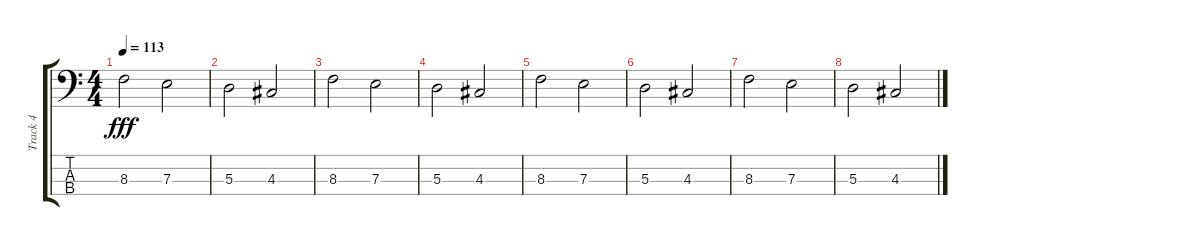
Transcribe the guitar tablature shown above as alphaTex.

\track ("Track 4" "Track 4") {instrument acousticguitarsteel}
\staff {score tabs}
\tuning (G2 D2 A1 Db1) {hide}
\ts (4 4)
\tempo 113
\clef f4
\ks c
8.3.2{dy fff} 7.3.2 |
5.3.2 4.3.2 |
8.3.2 7.3.2 |
5.3.2 4.3.2 |
8.3.2 7.3.2 |
5.3.2 4.3.2 |
8.3.2 7.3.2 |
5.3.2 4.3.2
